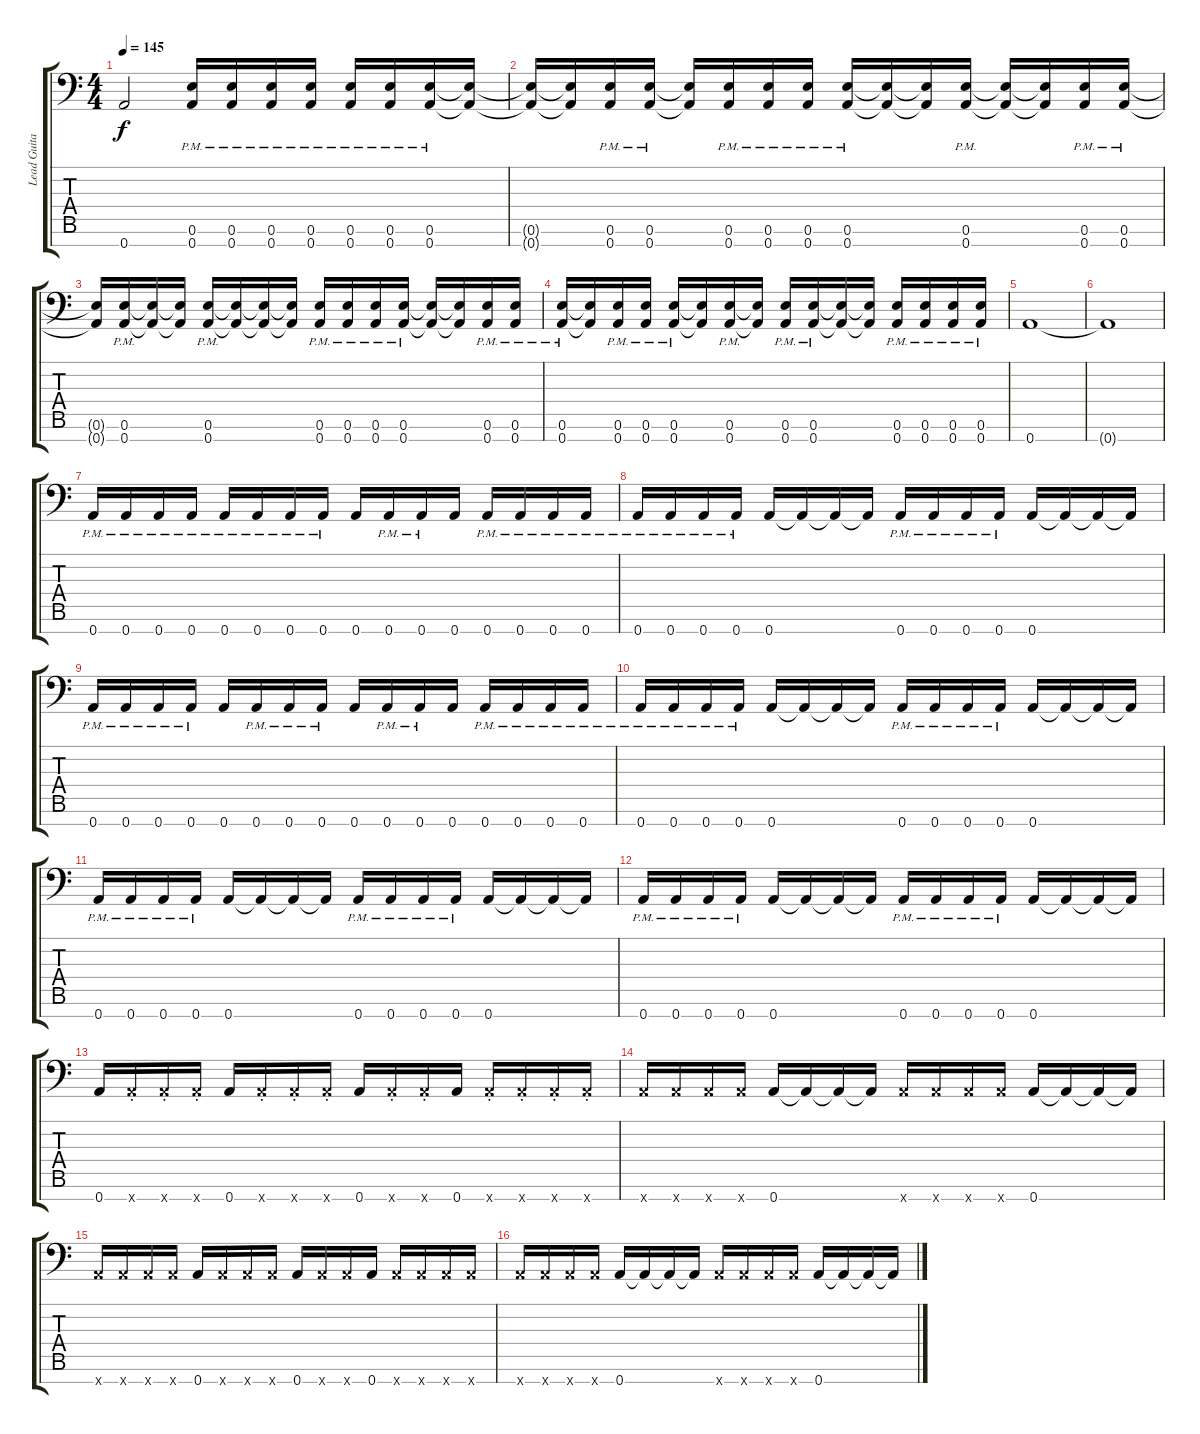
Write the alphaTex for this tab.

\track ("Lead Guitar" "Lead Guita") {instrument distortionguitar}
\staff {score tabs}
\tuning (E4 B3 G3 D3 A2 E2 A1) {hide}
\ts (4 4)
\tempo 145
\clef f4
\ks c
0.7{t}.2{dy f} (0.6{pm} 0.7{pm}).16 (0.6{pm} 0.7{pm}).16 (0.6{pm} 0.7{pm}).16 (0.6{pm} 0.7{pm}).16 (0.6{pm} 0.7{pm}).16 (0.6{pm} 0.7{pm}).16 (0.6{pm} 0.7{pm}).16 (0.6{t} 0.7{t}).16 |
(0.6{t} 0.7{t}).16 (0.6{t} 0.7{t}).16 (0.6{pm} 0.7{pm}).16 (0.6{pm} 0.7{pm}).16 (0.6{t} 0.7{t}).16 (0.6{pm} 0.7{pm}).16 (0.6{pm} 0.7{pm}).16 (0.6{pm} 0.7{pm}).16 (0.6{pm} 0.7{pm}).16 (0.6{t} 0.7{t}).16 (0.6{t} 0.7{t}).16 (0.6{pm} 0.7{pm}).16 (0.6{t} 0.7{t}).16 (0.6{t} 0.7{t}).16 (0.6{pm} 0.7{pm}).16 (0.6{pm} 0.7{pm}).16 |
(0.6{t} 0.7{t}).16 (0.6{pm} 0.7{pm}).16 (0.6{t} 0.7{t}).16 (0.6{t} 0.7{t}).16 (0.6{pm} 0.7{pm}).16 (0.6{t} 0.7{t}).16 (0.6{t} 0.7{t}).16 (0.6{t} 0.7{t}).16 (0.6{pm} 0.7{pm}).16 (0.6{pm} 0.7{pm}).16 (0.6{pm} 0.7{pm}).16 (0.6{pm} 0.7{pm}).16 (0.6{t} 0.7{t}).16 (0.6{t} 0.7{t}).16 (0.6{pm} 0.7{pm}).16 (0.6{pm} 0.7{pm}).16 |
(0.6{pm} 0.7{pm}).16 (0.6{t} 0.7{t}).16 (0.6{pm} 0.7{pm}).16 (0.6{pm} 0.7{pm}).16 (0.6{pm} 0.7{pm}).16 (0.6{t} 0.7{t}).16 (0.6{pm} 0.7{pm}).16 (0.6{t} 0.7{t}).16 (0.6{pm} 0.7{pm}).16 (0.6{pm} 0.7{pm}).16 (0.6{t} 0.7{t}).16 (0.6{t} 0.7{t}).16 (0.6{pm} 0.7{pm}).16 (0.6{pm} 0.7{pm}).16 (0.6{pm} 0.7{pm}).16 (0.6{pm} 0.7{pm}).16 |
0.7.1 |
0.7{t}.1{volume 0} |
0.7{pm}.16{volume 15} 0.7{pm}.16 0.7{pm}.16 0.7{pm}.16 0.7{pm}.16 0.7{pm}.16 0.7{pm}.16 0.7{pm}.16 0.7.16 0.7{pm}.16 0.7{pm}.16 0.7.16 0.7{pm}.16 0.7{pm}.16 0.7{pm}.16 0.7{pm}.16 |
0.7{pm}.16 0.7{pm}.16 0.7{pm}.16 0.7{pm}.16 0.7.16 0.7{t}.16 0.7{t}.16 0.7{t}.16 0.7{pm}.16 0.7{pm}.16 0.7{pm}.16 0.7{pm}.16 0.7.16 0.7{t}.16 0.7{t}.16 0.7{t}.16 |
0.7{pm}.16 0.7{pm}.16 0.7{pm}.16 0.7{pm}.16 0.7.16 0.7{pm}.16 0.7{pm}.16 0.7{pm}.16 0.7.16 0.7{pm}.16 0.7{pm}.16 0.7.16 0.7{pm}.16 0.7{pm}.16 0.7{pm}.16 0.7{pm}.16 |
0.7{pm}.16 0.7{pm}.16 0.7{pm}.16 0.7{pm}.16 0.7.16 0.7{t}.16 0.7{t}.16 0.7{t}.16 0.7{pm}.16 0.7{pm}.16 0.7{pm}.16 0.7{pm}.16 0.7.16 0.7{t}.16 0.7{t}.16 0.7{t}.16 |
0.7{pm}.16 0.7{pm}.16 0.7{pm}.16 0.7{pm}.16 0.7.16 0.7{t}.16 0.7{t}.16 0.7{t}.16 0.7{pm}.16 0.7{pm}.16 0.7{pm}.16 0.7{pm}.16 0.7.16 0.7{t}.16 0.7{t}.16 0.7{t}.16 |
0.7{pm}.16 0.7{pm}.16 0.7{pm}.16 0.7{pm}.16 0.7.16 0.7{t}.16 0.7{t}.16 0.7{t}.16 0.7{pm}.16 0.7{pm}.16 0.7{pm}.16 0.7{pm}.16 0.7.16 0.7{t}.16 0.7{t}.16 0.7{t}.16 |
0.7.16 0.7{st x}.16 0.7{st x}.16 0.7{st x}.16 0.7.16 0.7{st x}.16 0.7{st x}.16 0.7{st x}.16 0.7.16 0.7{st x}.16 0.7{st x}.16 0.7.16 0.7{st x}.16 0.7{st x}.16 0.7{st x}.16 0.7{st x}.16 |
0.7{x}.16 0.7{x}.16 0.7{x}.16 0.7{x}.16 0.7.16 0.7{t}.16 0.7{t}.16 0.7{t}.16 0.7{x}.16 0.7{x}.16 0.7{x}.16 0.7{x}.16 0.7.16 0.7{t}.16 0.7{t}.16 0.7{t}.16 |
0.7{x}.16 0.7{x}.16 0.7{x}.16 0.7{x}.16 0.7.16 0.7{x}.16 0.7{x}.16 0.7{x}.16 0.7.16 0.7{x}.16 0.7{x}.16 0.7.16 0.7{x}.16 0.7{x}.16 0.7{x}.16 0.7{x}.16 |
0.7{x}.16 0.7{x}.16 0.7{x}.16 0.7{x}.16 0.7.16 0.7{t}.16 0.7{t}.16 0.7{t}.16 0.7{x}.16 0.7{x}.16 0.7{x}.16 0.7{x}.16 0.7.16 0.7{t}.16 0.7{t}.16 0.7{t}.16
